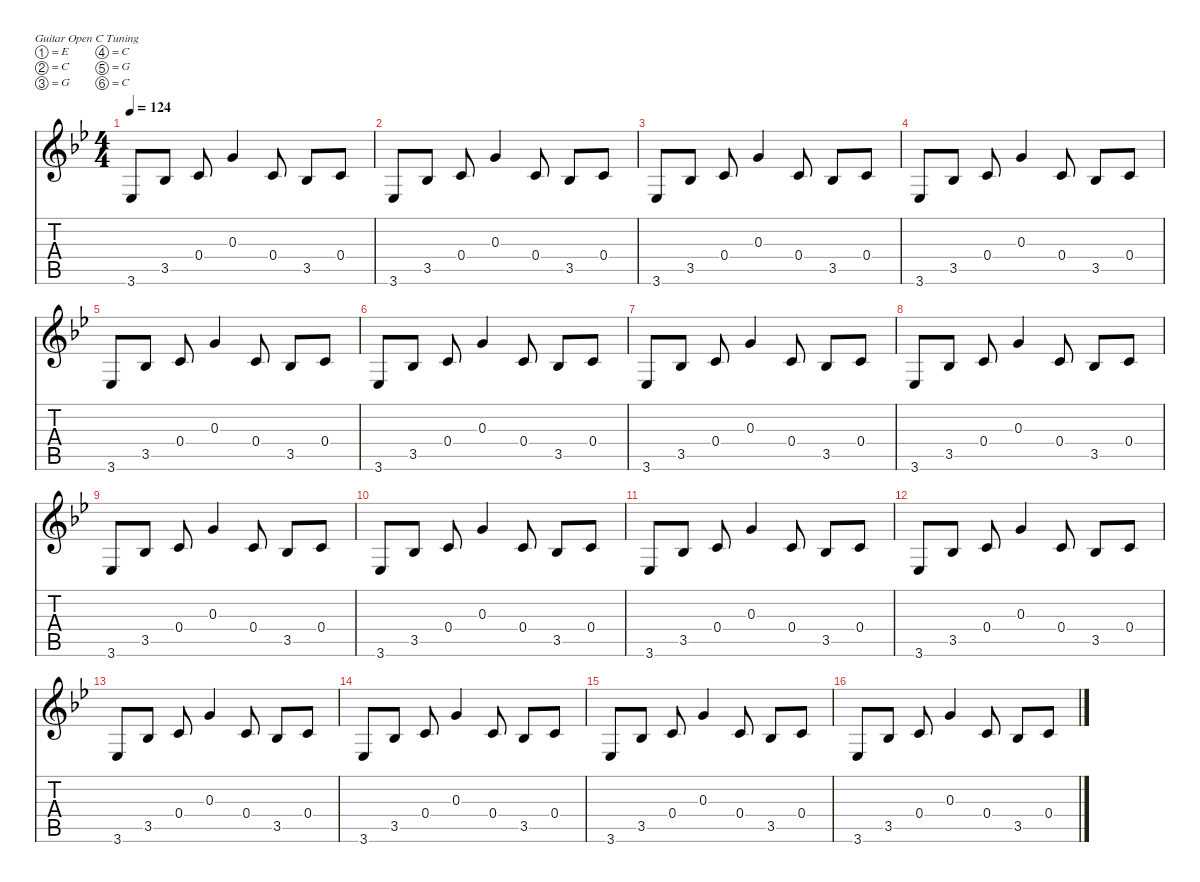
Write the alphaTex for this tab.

\defaultSystemsLayout 4
\hideDynamics
\bracketExtendMode nobrackets
\singleTrackTrackNamePolicy hidden
\multiTrackTrackNamePolicy hidden
\firstSystemTrackNameMode fullname
\otherSystemsTrackNameOrientation horizontal
\track ("Guitar 2" "jz.guit.") {defaultSystemsLayout 8 instrument electricguitarjazz}
\staff {score tabs}
\tuning (E4 C4 G3 C3 G2 C2)
\ts (4 4)
\tempo 124
\clef g2
\ks gminor
3.6{acc b}.8{dy f beam Up} 3.5{acc b}.8{beam Up} 0.4{acc forcenatural}.8{beam Up} 0.3{acc forcenatural}.4{beam Up} 0.4{acc forcenatural}.8{beam Up} 3.5{acc b}.8{beam Up} 0.4{acc forcenatural}.8{beam Up} |
3.6{acc b}.8{beam Up} 3.5{acc b}.8{beam Up} 0.4{acc forcenatural}.8{beam Up} 0.3{acc forcenatural}.4{beam Up} 0.4{acc forcenatural}.8{beam Up} 3.5{acc b}.8{beam Up} 0.4{acc forcenatural}.8{beam Up} |
3.6{acc b}.8{beam Up} 3.5{acc b}.8{beam Up} 0.4{acc forcenatural}.8{beam Up} 0.3{acc forcenatural}.4{beam Up} 0.4{acc forcenatural}.8{beam Up} 3.5{acc b}.8{beam Up} 0.4{acc forcenatural}.8{beam Up} |
3.6{acc b}.8{beam Up} 3.5{acc b}.8{beam Up} 0.4{acc forcenatural}.8{beam Up} 0.3{acc forcenatural}.4{beam Up} 0.4{acc forcenatural}.8{beam Up} 3.5{acc b}.8{beam Up} 0.4{acc forcenatural}.8{beam Up} |
3.6{acc b}.8{beam Up} 3.5{acc b}.8{beam Up} 0.4{acc forcenatural}.8{beam Up} 0.3{acc forcenatural}.4{beam Up} 0.4{acc forcenatural}.8{beam Up} 3.5{acc b}.8{beam Up} 0.4{acc forcenatural}.8{beam Up} |
3.6{acc b}.8{beam Up} 3.5{acc b}.8{beam Up} 0.4{acc forcenatural}.8{beam Up} 0.3{acc forcenatural}.4{beam Up} 0.4{acc forcenatural}.8{beam Up} 3.5{acc b}.8{beam Up} 0.4{acc forcenatural}.8{beam Up} |
3.6{acc b}.8{beam Up} 3.5{acc b}.8{beam Up} 0.4{acc forcenatural}.8{beam Up} 0.3{acc forcenatural}.4{beam Up} 0.4{acc forcenatural}.8{beam Up} 3.5{acc b}.8{beam Up} 0.4{acc forcenatural}.8{beam Up} |
3.6{acc b}.8{beam Up} 3.5{acc b}.8{beam Up} 0.4{acc forcenatural}.8{beam Up} 0.3{acc forcenatural}.4{beam Up} 0.4{acc forcenatural}.8{beam Up} 3.5{acc b}.8{beam Up} 0.4{acc forcenatural}.8{beam Up} |
3.6{acc b}.8{beam Up} 3.5{acc b}.8{beam Up} 0.4{acc forcenatural}.8{beam Up} 0.3{acc forcenatural}.4{beam Up} 0.4{acc forcenatural}.8{beam Up} 3.5{acc b}.8{beam Up} 0.4{acc forcenatural}.8{beam Up} |
3.6{acc b}.8{beam Up} 3.5{acc b}.8{beam Up} 0.4{acc forcenatural}.8{beam Up} 0.3{acc forcenatural}.4{beam Up} 0.4{acc forcenatural}.8{beam Up} 3.5{acc b}.8{beam Up} 0.4{acc forcenatural}.8{beam Up} |
3.6{acc b}.8{beam Up} 3.5{acc b}.8{beam Up} 0.4{acc forcenatural}.8{beam Up} 0.3{acc forcenatural}.4{beam Up} 0.4{acc forcenatural}.8{beam Up} 3.5{acc b}.8{beam Up} 0.4{acc forcenatural}.8{beam Up} |
3.6{acc b}.8{beam Up} 3.5{acc b}.8{beam Up} 0.4{acc forcenatural}.8{beam Up} 0.3{acc forcenatural}.4{beam Up} 0.4{acc forcenatural}.8{beam Up} 3.5{acc b}.8{beam Up} 0.4{acc forcenatural}.8{beam Up} |
3.6{acc b}.8{beam Up} 3.5{acc b}.8{beam Up} 0.4{acc forcenatural}.8{beam Up} 0.3{acc forcenatural}.4{beam Up} 0.4{acc forcenatural}.8{beam Up} 3.5{acc b}.8{beam Up} 0.4{acc forcenatural}.8{beam Up} |
3.6{acc b}.8{beam Up} 3.5{acc b}.8{beam Up} 0.4{acc forcenatural}.8{beam Up} 0.3{acc forcenatural}.4{beam Up} 0.4{acc forcenatural}.8{beam Up} 3.5{acc b}.8{beam Up} 0.4{acc forcenatural}.8{beam Up} |
3.6{acc b}.8{beam Up} 3.5{acc b}.8{beam Up} 0.4{acc forcenatural}.8{beam Up} 0.3{acc forcenatural}.4{beam Up} 0.4{acc forcenatural}.8{beam Up} 3.5{acc b}.8{beam Up} 0.4{acc forcenatural}.8{beam Up} |
3.6{acc b}.8{beam Up} 3.5{acc b}.8{beam Up} 0.4{acc forcenatural}.8{beam Up} 0.3{acc forcenatural}.4{beam Up} 0.4{acc forcenatural}.8{beam Up} 3.5{acc b}.8{beam Up} 0.4{acc forcenatural}.8{beam Up}
